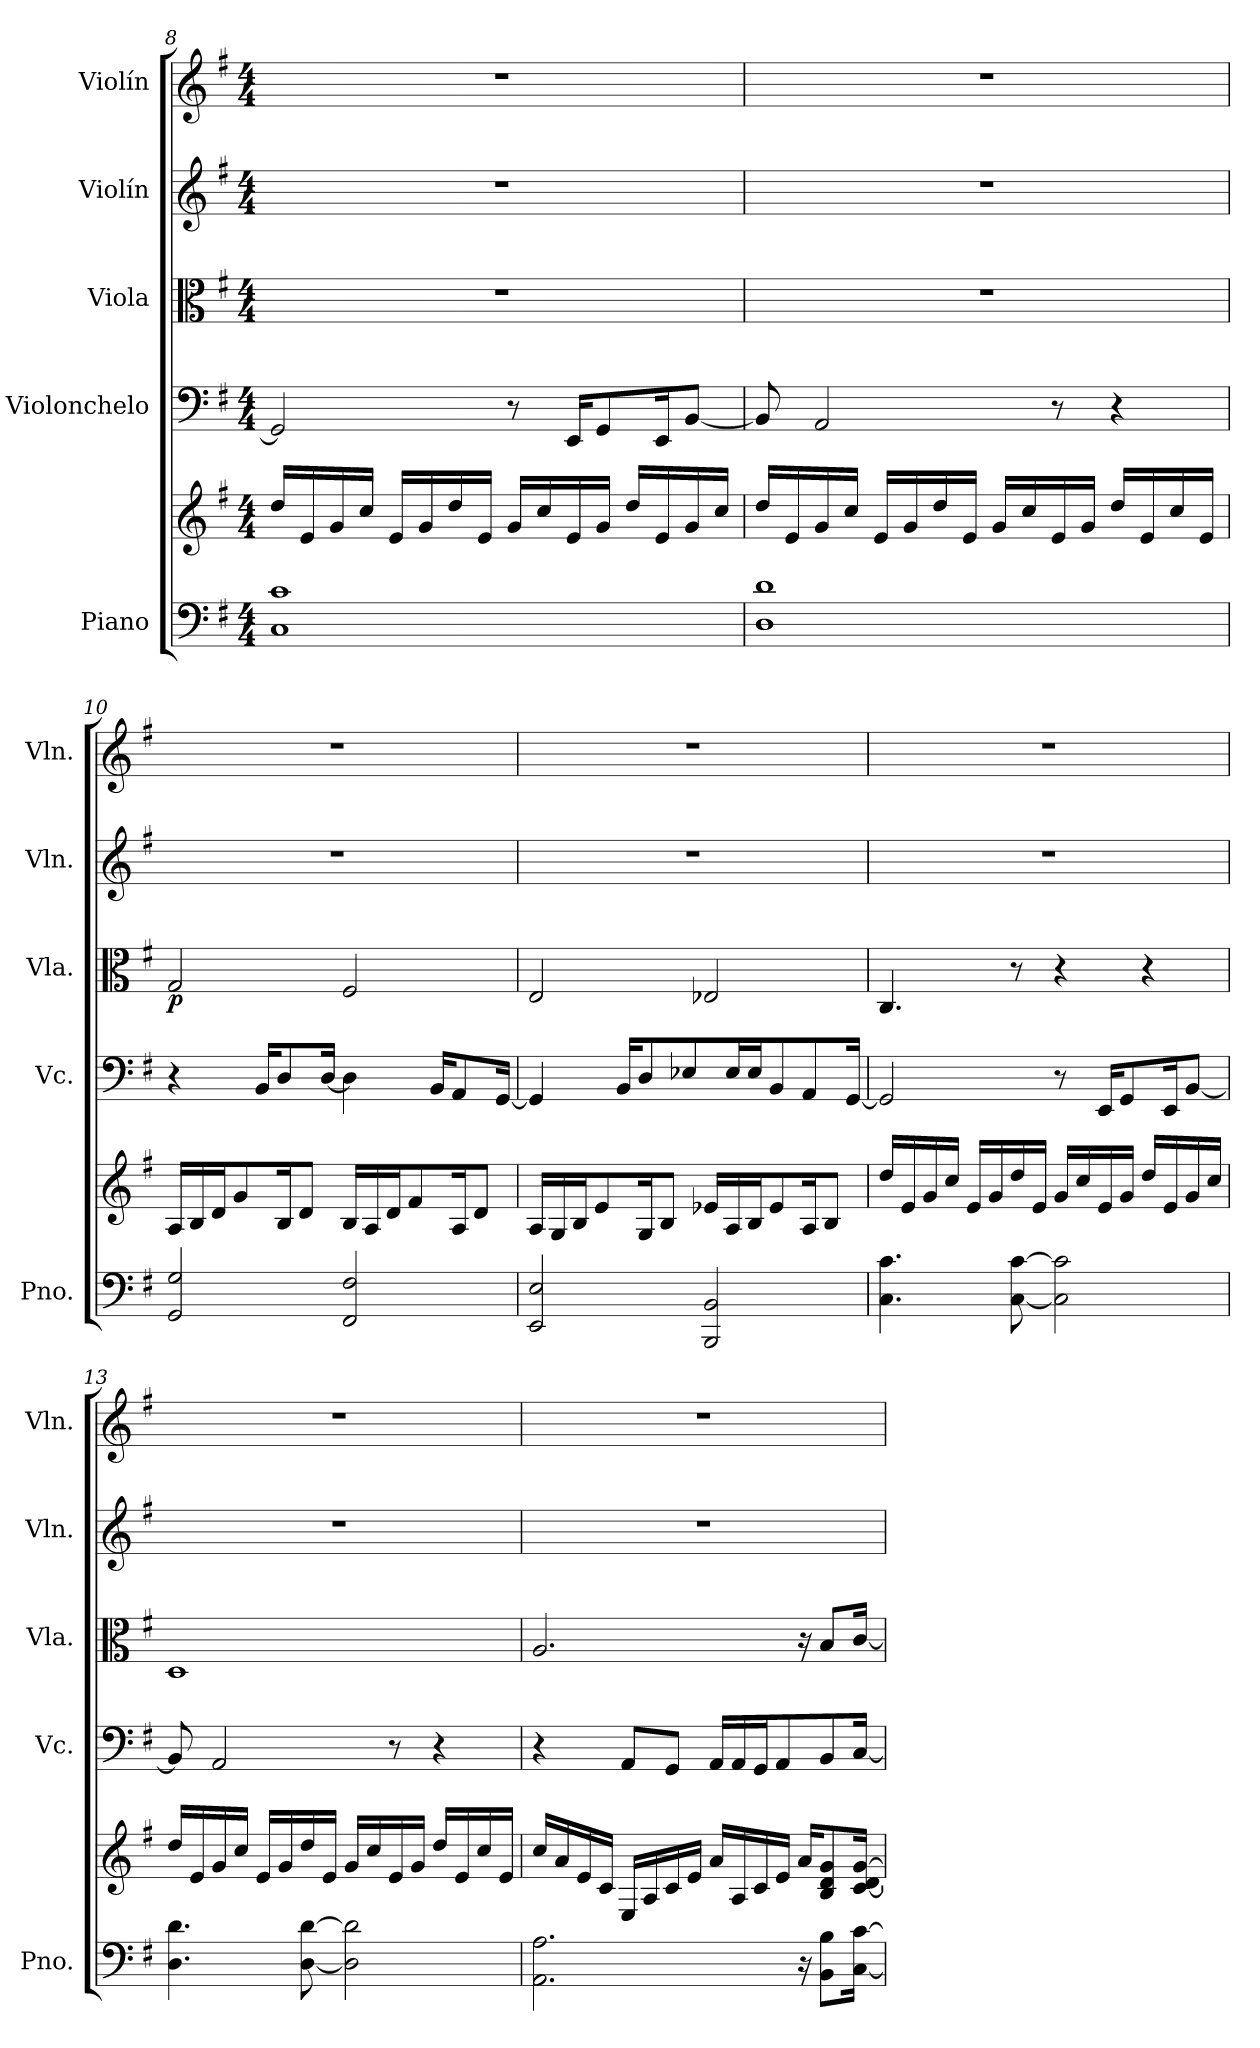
**kern	**kern	**kern	**kern	**dynam	**kern	**kern
*part5	*part5	*part4	*part3	*part3	*part2	*part1
*staff6	*staff5	*staff4	*staff3	*staff3	*staff2	*staff1
*I"Piano	*	*I"Violonchelo	*I"Viola	*	*I"Violín	*I"Violín
*I'Pno.	*	*I'Vc.	*I'Vla.	*	*I'Vln.	*I'Vln.
*clefF4	*clefG2	*clefF4	*clefC3	*	*clefG2	*clefG2
*k[f#]	*k[f#]	*k[f#]	*k[f#]	*	*k[f#]	*k[f#]
*M4/4	*M4/4	*M4/4	*M4/4	*	*M4/4	*M4/4
=8	=8	=8	=8	=8	=8	=8
1C 1c	16dd/LL	2GG/]	1r	.	1r	1r
.	16e/	.	.	.	.	.
.	16g/	.	.	.	.	.
.	16cc/JJ	.	.	.	.	.
.	16e/LL	.	.	.	.	.
.	16g/	.	.	.	.	.
.	16dd/	.	.	.	.	.
.	16e/JJ	.	.	.	.	.
.	16g/LL	8r	.	.	.	.
.	16cc/	.	.	.	.	.
.	16e/	16EE/KL	.	.	.	.
.	16g/JJ	8GG/	.	.	.	.
.	16dd/LL	.	.	.	.	.
.	16e/	16EE/K	.	.	.	.
.	16g/	[8BB/J	.	.	.	.
.	16cc/JJ	.	.	.	.	.
!!LO:LB:g=z
=9	=9	=9	=9	=9	=9	=9
1D 1d	16dd/LL	8BB/]	1r	.	1r	1r
.	16e/	.	.	.	.	.
.	16g/	2AA/	.	.	.	.
.	16cc/JJ	.	.	.	.	.
.	16e/LL	.	.	.	.	.
.	16g/	.	.	.	.	.
.	16dd/	.	.	.	.	.
.	16e/JJ	.	.	.	.	.
.	16g/LL	.	.	.	.	.
.	16cc/	.	.	.	.	.
.	16e/	8r	.	.	.	.
.	16g/JJ	.	.	.	.	.
.	16dd/LL	4r	.	.	.	.
.	16e/	.	.	.	.	.
.	16cc/	.	.	.	.	.
.	16e/JJ	.	.	.	.	.
=10	=10	=10	=10	=10	=10	=10
!	!	!	!	!LO:DY:b	!	!
2GG/ 2G/	16A/LL	4r	2G/	p	1r	1r
.	16B/	.	.	.	.	.
.	16d/J	.	.	.	.	.
.	8g/	.	.	.	.	.
.	.	16BB/KL	.	.	.	.
.	16B/K	8D/	.	.	.	.
.	8d/J	.	.	.	.	.
.	.	[16D/Jk	.	.	.	.
2FF#/ 2F#/	16B/LL	4D\]	2F#/	.	.	.
.	16A/	.	.	.	.	.
.	16d/J	.	.	.	.	.
.	8f#/	.	.	.	.	.
.	.	16BB/KL	.	.	.	.
.	16A/K	8AA/	.	.	.	.
.	8d/J	.	.	.	.	.
.	.	[16GG/Jk	.	.	.	.
=11	=11	=11	=11	=11	=11	=11
2EE/ 2E/	16A/LL	4GG/]	2E/	.	1r	1r
.	16G/	.	.	.	.	.
.	16B/J	.	.	.	.	.
.	8e/	.	.	.	.	.
.	.	16BB/KL	.	.	.	.
.	16G/K	8D/	.	.	.	.
.	8B/J	.	.	.	.	.
.	.	8E-X/	.	.	.	.
2BBB/ 2BB/	16e-X/LL	.	2E-X/	.	.	.
.	16A/	16E-/L	.	.	.	.
.	16B/J	16E-/J	.	.	.	.
.	8e-/	8BB/	.	.	.	.
.	16A/K	8AA/	.	.	.	.
.	8B/J	.	.	.	.	.
.	.	[16GG/Jk	.	.	.	.
!!LO:PB:g=z
=12	=12	=12	=12	=12	=12	=12
4.C\ 4.c\	16dd/LL	2GG/]	4.C/	.	1r	1r
.	16e/	.	.	.	.	.
.	16g/	.	.	.	.	.
.	16cc/JJ	.	.	.	.	.
.	16e/LL	.	.	.	.	.
.	16g/	.	.	.	.	.
[8C\ [8c\	16dd/	.	8r	.	.	.
.	16e/JJ	.	.	.	.	.
2C\] 2c\]	16g/LL	8r	4r	.	.	.
.	16cc/	.	.	.	.	.
.	16e/	16EE/KL	.	.	.	.
.	16g/JJ	8GG/	.	.	.	.
.	16dd/LL	.	4r	.	.	.
.	16e/	16EE/K	.	.	.	.
.	16g/	[8BB/J	.	.	.	.
.	16cc/JJ	.	.	.	.	.
=13	=13	=13	=13	=13	=13	=13
4.D\ 4.d\	16dd/LL	8BB/]	1D	.	1r	1r
.	16e/	.	.	.	.	.
.	16g/	2AA/	.	.	.	.
.	16cc/JJ	.	.	.	.	.
.	16e/LL	.	.	.	.	.
.	16g/	.	.	.	.	.
[8D\ [8d\	16dd/	.	.	.	.	.
.	16e/JJ	.	.	.	.	.
2D\] 2d\]	16g/LL	.	.	.	.	.
.	16cc/	.	.	.	.	.
.	16e/	8r	.	.	.	.
.	16g/JJ	.	.	.	.	.
.	16dd/LL	4r	.	.	.	.
.	16e/	.	.	.	.	.
.	16cc/	.	.	.	.	.
.	16e/JJ	.	.	.	.	.
!!LO:LB:g=z
=14	=14	=14	=14	=14	=14	=14
2.AA\ 2.A\	16cc/LL	4r	2.A/	.	1r	1r
.	16a/	.	.	.	.	.
.	16e/	.	.	.	.	.
.	16c/JJ	.	.	.	.	.
.	16E/LL	8AA/L	.	.	.	.
.	16A/	.	.	.	.	.
.	16c/	8GG/J	.	.	.	.
.	16e/JJ	.	.	.	.	.
.	16a/LL	16AA/LL	.	.	.	.
.	16A/	16AA/	.	.	.	.
.	16c/	16GG/J	.	.	.	.
.	16e/JJ	8AA/	.	.	.	.
16r	16a/KL	.	16r	.	.	.
8BB\ 8B\L	8B/ 8d/ 8g/	8BB/	8B/L	.	.	.
[16C\ [16c\Jk	[16c/ [16d/ [16g/Jk	[16C/Jk	[16c/Jk	.	.	.
=	=	=	=	=	=	=
*-	*-	*-	*-	*-	*-	*-
